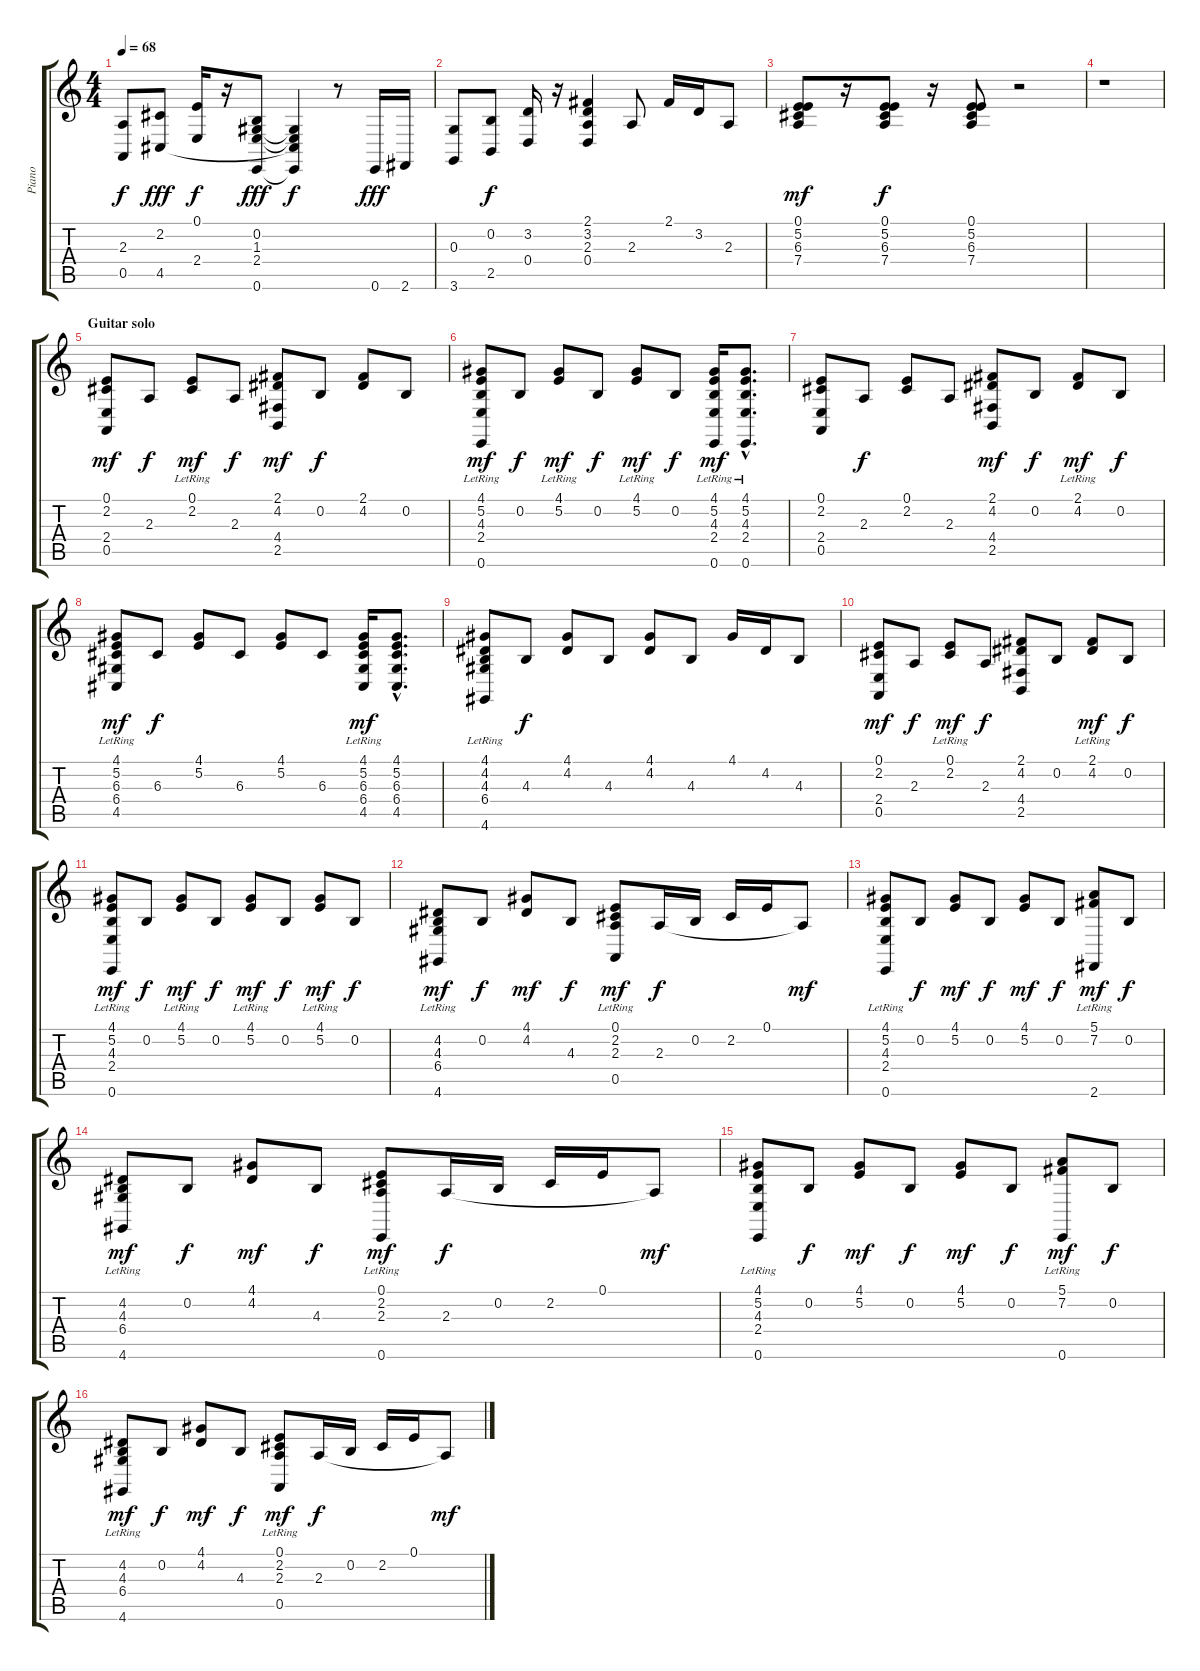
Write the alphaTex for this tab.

\track ("Piano" "Piano") {instrument electricgrandpiano}
\staff {score tabs}
\tuning (E4 B3 G3 D3 A2 E2) {hide}
\ts (4 4)
\tempo 68
\clef g2
\ks c
(2.3 0.5).8{dy f} (2.2 4.5).8{dy fff} (0.1 2.4).16{dy f} r.16 (0.2 1.3 2.4 0.6).8{dy fff} (1.3{t} 2.4{t} 4.5{t} 0.6{t}).4{dy f} r.8 0.6.16{dy fff} 2.6.16 |
(0.3 3.6).8 (0.2 2.5).8{dy f} (3.2 0.4).16 r.16 (2.1 3.2 2.3 0.4).4 2.3.8 2.1.16 3.2.16 2.3.8 |
(0.1 5.2 6.3 7.4).8{dy mf} r.16 (0.1 5.2 6.3 7.4).8{dy f} r.16 (0.1 5.2 6.3 7.4).8 r.2 |
r.1 |
\section ("" "Guitar solo")
(0.1 2.2 2.4 0.5).8{dy mf} 2.3.8{dy f} (0.1 2.2{lr}).8{dy mf} 2.3.8{dy f} (2.1 4.2 4.4 2.5).8{dy mf} 0.2.8{dy f} (2.1 4.2).8 0.2.8 |
(4.1 5.2 4.3 2.4 0.6{lr}).8{dy mf} 0.2.8{dy f} (4.1 5.2{lr}).8{dy mf} 0.2.8{dy f} (4.1 5.2{lr}).8{dy mf} 0.2.8{dy f} (4.1 5.2 4.3 2.4 0.6{lr}).16{dy mf} (4.1{hac} 5.2{hac} 4.3{hac} 2.4{hac} 0.6{hac lr}).8{d} |
(0.1 2.2 2.4 0.5).8 2.3.8{dy f} (0.1 2.2).8 2.3.8 (2.1 4.2 4.4 2.5).8{dy mf} 0.2.8{dy f} (2.1 4.2{lr}).8{dy mf} 0.2.8{dy f} |
(4.1 5.2 6.3 6.4 4.5{lr}).8{dy mf} 6.3.8{dy f} (4.1 5.2).8 6.3.8 (4.1 5.2).8 6.3.8 (4.1 5.2 6.3 6.4 4.5{lr}).16{dy mf} (4.1{hac} 5.2{hac} 6.3{hac} 6.4{hac} 4.5{hac}).8{d} |
(4.1 4.2 4.3 6.4 4.6{lr}).8 4.3.8{dy f} (4.1 4.2).8 4.3.8 (4.1 4.2).8 4.3.8 4.1.16 4.2.16 4.3.8 |
(0.1 2.2 2.4 0.5).8{dy mf} 2.3.8{dy f} (0.1 2.2{lr}).8{dy mf} 2.3.8{dy f} (2.1 4.2 4.4 2.5).8 0.2.8 (2.1 4.2{lr}).8{dy mf} 0.2.8{dy f} |
(4.1 5.2 4.3 2.4 0.6{lr}).8{dy mf} 0.2.8{dy f} (4.1 5.2{lr}).8{dy mf} 0.2.8{dy f} (4.1 5.2{lr}).8{dy mf} 0.2.8{dy f} (4.1 5.2{lr}).8{dy mf} 0.2.8{dy f} |
(4.2 4.3 6.4 4.6{lr}).8{dy mf} 0.2.8{dy f} (4.1 4.2).8{dy mf} 4.3.8{dy f} (0.1 2.2 2.3 0.5{lr}).8{dy mf} 2.3.16{dy f} 0.2.16 2.2.16 0.1.16 2.3{t}.8{dy mf} |
(4.1 5.2 4.3 2.4 0.6{lr}).8 0.2.8{dy f} (4.1 5.2).8{dy mf} 0.2.8{dy f} (4.1 5.2).8{dy mf} 0.2.8{dy f} (5.1 7.2 2.6{lr}).8{dy mf} 0.2.8{dy f} |
(4.2 4.3 6.4 4.6{lr}).8{dy mf} 0.2.8{dy f} (4.1 4.2).8{dy mf} 4.3.8{dy f} (0.1 2.2 2.3 0.6{lr}).8{dy mf} 2.3.16{dy f} 0.2.16 2.2.16 0.1.16 2.3{t}.8{dy mf} |
(4.1 5.2 4.3 2.4 0.6{lr}).8 0.2.8{dy f} (4.1 5.2).8{dy mf} 0.2.8{dy f} (4.1 5.2).8{dy mf} 0.2.8{dy f} (5.1 7.2 0.6{lr}).8{dy mf} 0.2.8{dy f} |
(4.2 4.3 6.4 4.6{lr}).8{dy mf} 0.2.8{dy f} (4.1 4.2).8{dy mf} 4.3.8{dy f} (0.1 2.2 2.3 0.5{lr}).8{dy mf} 2.3.16{dy f} 0.2.16 2.2.16 0.1.16 2.3{t}.8{dy mf}
